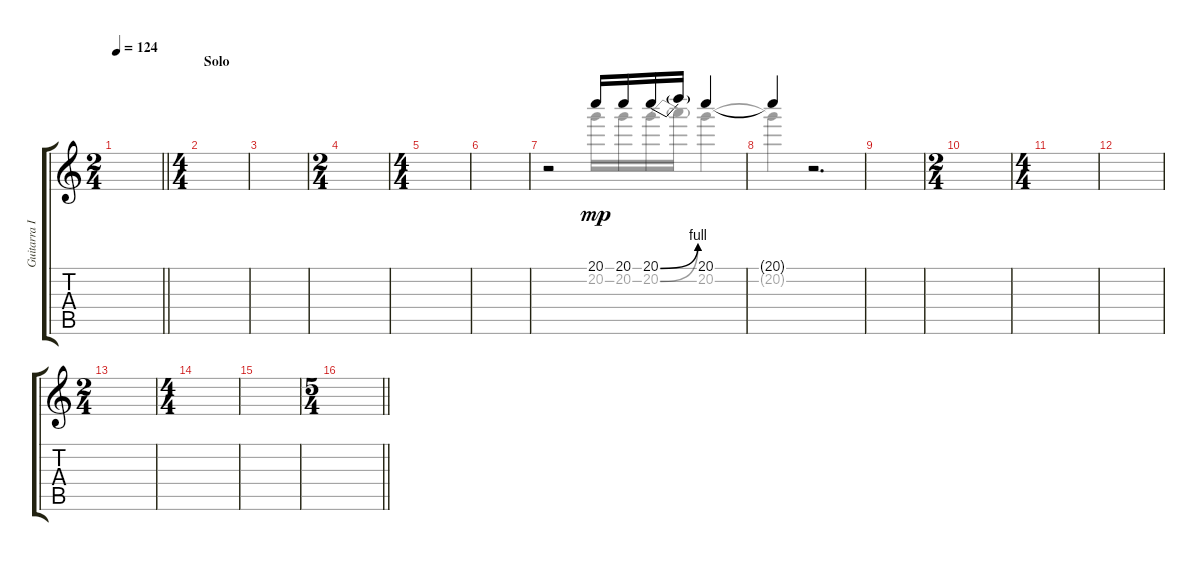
\track ("Guitarra III" "Guitarra I") {instrument overdrivenguitar}
\staff {score tabs}
\tuning (E4 B3 G3 D3 A2 E2) {hide}
\voice
\ts (2 4)
\tempo 124
\clef g2
\barLineRight lightlight
\ks c
|
\ts (4 4)
\section ("" "Solo")
|
|
\ts (2 4)
|
\ts (4 4)
|
|
r.2 20.1.16{dy mp} 20.1.16 20.1{be (bend 0 0 60 4)}.16 20.1{t}.16 20.1.4 |
20.1{t}.4 r.2{d} |
|
\ts (2 4)
|
\ts (4 4)
|
|
\ts (2 4)
|
\ts (4 4)
|
|
\ts (5 4)
\barLineRight lightlight
\voice
\clef g2
\ottava regular
\simile none
\barLineRight lightlight
\ks c
|
|
|
|
|
|
r.2 20.2.16 20.2.16 20.2{be (bend 0 0 60 4)}.16 20.2{t}.16 20.2.4 |
20.2{t}.4 r.2{d} |
|
|
|
|
|
|
|
\barLineRight lightlight
